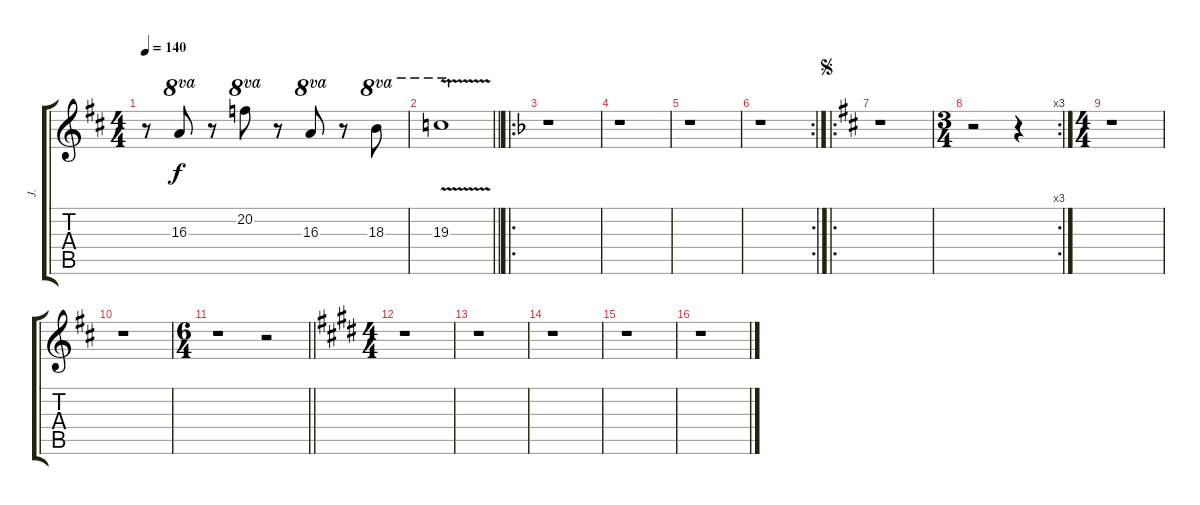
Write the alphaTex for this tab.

\track ("J." "J.") {instrument overdrivenguitar}
\staff {score tabs}
\tuning (D4 A3 F3 C3 G2 D2) {hide}
\ts (4 4)
\tempo 140
\clef g2
\ks d
r.8{dy f} 16.3.8{ot 8va} r.8 20.2.8{ot 8va} r.8 16.3.8{ot 8va} r.8 18.3.8{ot 8va} |
\barLineRight lightlight
19.3{v}.1{ot 8va} |
\ro
\ks f
r.1 |
r.1 |
r.1 |
\rc 2
r.1 |
\ro
\jump segno
\ks d
r.1 |
\rc 3
\ts (3 4)
r.2 r.4 |
\ts (4 4)
r.1 |
r.1 |
\ts (6 4)
\barLineRight lightlight
r.1 r.2 |
\ts (4 4)
\ks e
r.1 |
r.1 |
r.1 |
r.1 |
r.1
